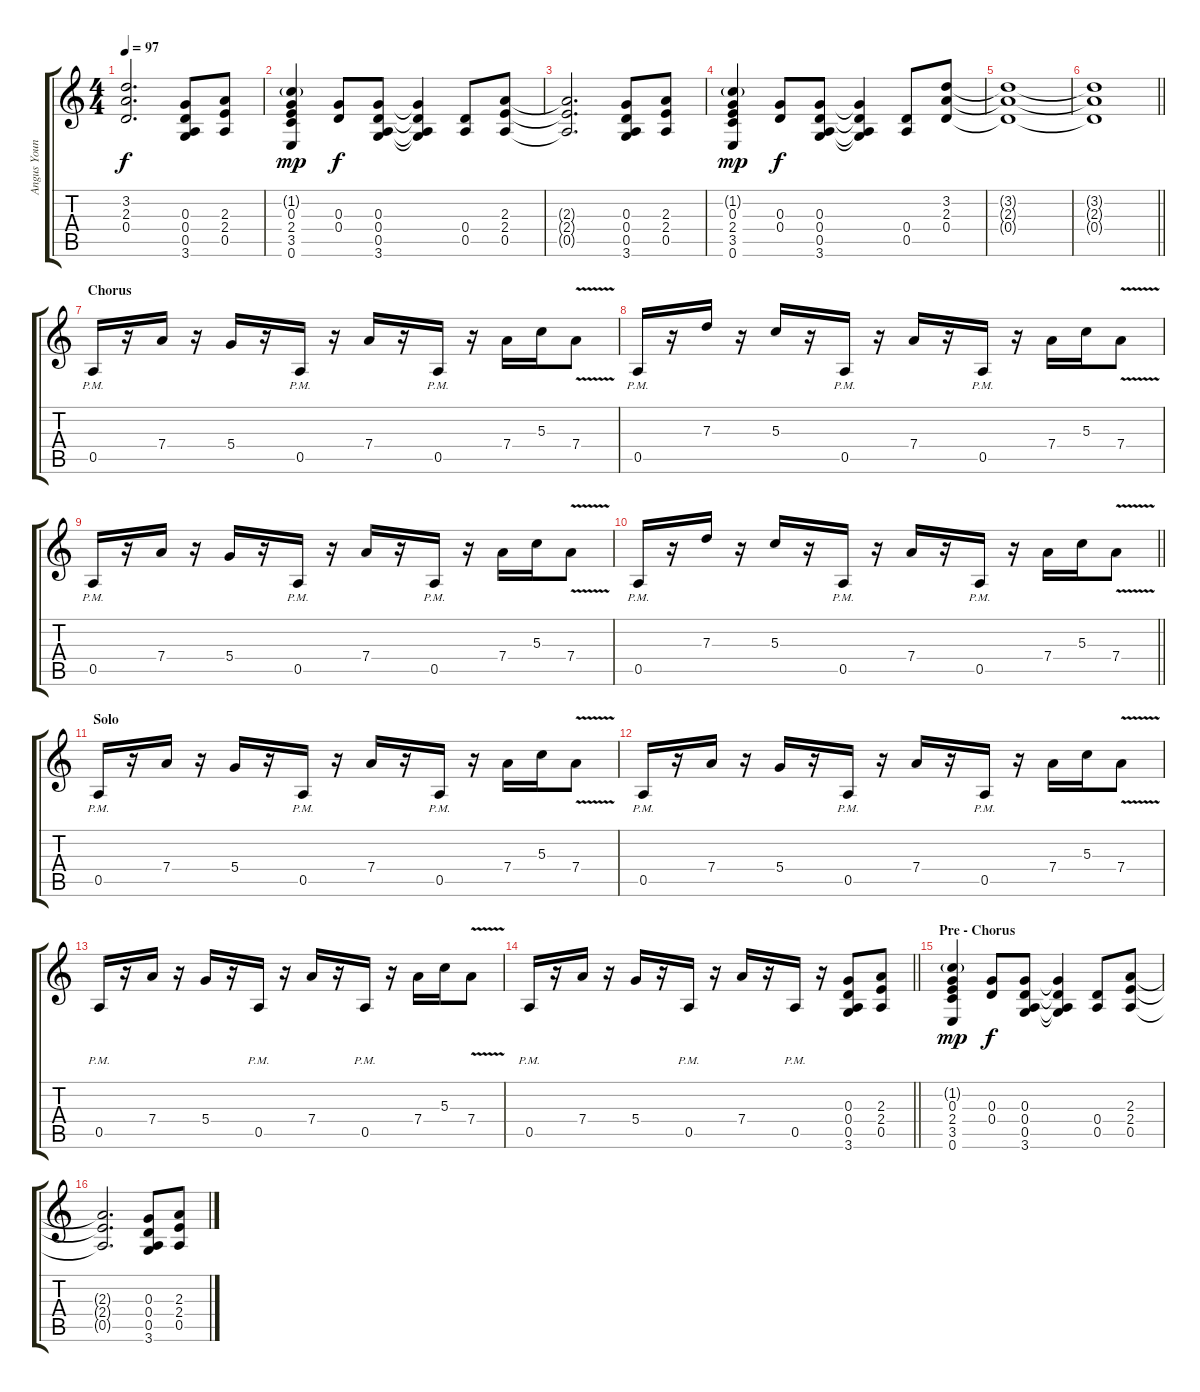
\track ("Angus Young - Lead Guitar" "Angus Youn") {instrument overdrivenguitar}
\staff {score tabs}
\tuning (E4 B3 G3 D3 A2 E2) {hide}
\ts (4 4)
\tempo 97
\clef g2
\ks c
(3.2{t} 2.3{t} 0.4{t}).2{d dy f} (0.3 0.4 0.5 3.6).8 (2.3 2.4 0.5).8 |
(1.2{g} 0.3 2.4 3.5 0.6).4{dy mp} (0.3 0.4).8{dy f} (0.3 0.4 0.5 3.6).8 (0.3{t} 0.4{t} 0.5{t} 3.6{t}).4 (0.4 0.5).8 (2.3 2.4 0.5).8 |
(2.3{t} 2.4{t} 0.5{t}).2{d} (0.3 0.4 0.5 3.6).8 (2.3 2.4 0.5).8 |
(1.2{g} 0.3 2.4 3.5 0.6).4{dy mp} (0.3 0.4).8{dy f} (0.3 0.4 0.5 3.6).8 (0.3{t} 0.4{t} 0.5{t} 3.6{t}).4 (0.4 0.5).8 (3.2 2.3 0.4).8 |
(3.2{t} 2.3{t} 0.4{t}).1 |
\barLineRight lightlight
(3.2{t} 2.3{t} 0.4{t}).1 |
\section ("" "Chorus")
0.5{pm}.16 r.16 7.4.16 r.16 5.4.16 r.16 0.5{pm}.16 r.16 7.4.16 r.16 0.5{pm}.16 r.16 7.4.16 5.3.16 7.4{v}.8 |
0.5{pm}.16 r.16 7.3.16 r.16 5.3.16 r.16 0.5{pm}.16 r.16 7.4.16 r.16 0.5{pm}.16 r.16 7.4.16 5.3.16 7.4{v}.8 |
0.5{pm}.16 r.16 7.4.16 r.16 5.4.16 r.16 0.5{pm}.16 r.16 7.4.16 r.16 0.5{pm}.16 r.16 7.4.16 5.3.16 7.4{v}.8 |
\barLineRight lightlight
0.5{pm}.16 r.16 7.3.16 r.16 5.3.16 r.16 0.5{pm}.16 r.16 7.4.16 r.16 0.5{pm}.16 r.16 7.4.16 5.3.16 7.4{v}.8 |
\section ("" "Solo")
0.5{pm}.16 r.16 7.4.16 r.16 5.4.16 r.16 0.5{pm}.16 r.16 7.4.16 r.16 0.5{pm}.16 r.16 7.4.16 5.3.16 7.4{v}.8 |
0.5{pm}.16 r.16 7.4.16 r.16 5.4.16 r.16 0.5{pm}.16 r.16 7.4.16 r.16 0.5{pm}.16 r.16 7.4.16 5.3.16 7.4{v}.8 |
0.5{pm}.16 r.16 7.4.16 r.16 5.4.16 r.16 0.5{pm}.16 r.16 7.4.16 r.16 0.5{pm}.16 r.16 7.4.16 5.3.16 7.4{v}.8 |
\barLineRight lightlight
0.5{pm}.16 r.16 7.4.16 r.16 5.4.16 r.16 0.5{pm}.16 r.16 7.4.16 r.16 0.5{pm}.16 r.16 (0.3 0.4 0.5 3.6).8 (2.3 2.4 0.5).8 |
\section ("" "Pre - Chorus")
(1.2{g} 0.3 2.4 3.5 0.6).4{dy mp} (0.3 0.4).8{dy f} (0.3 0.4 0.5 3.6).8 (0.3{t} 0.4{t} 0.5{t} 3.6{t}).4 (0.4 0.5).8 (2.3 2.4 0.5).8 |
(2.3{t} 2.4{t} 0.5{t}).2{d} (0.3 0.4 0.5 3.6).8 (2.3 2.4 0.5).8
